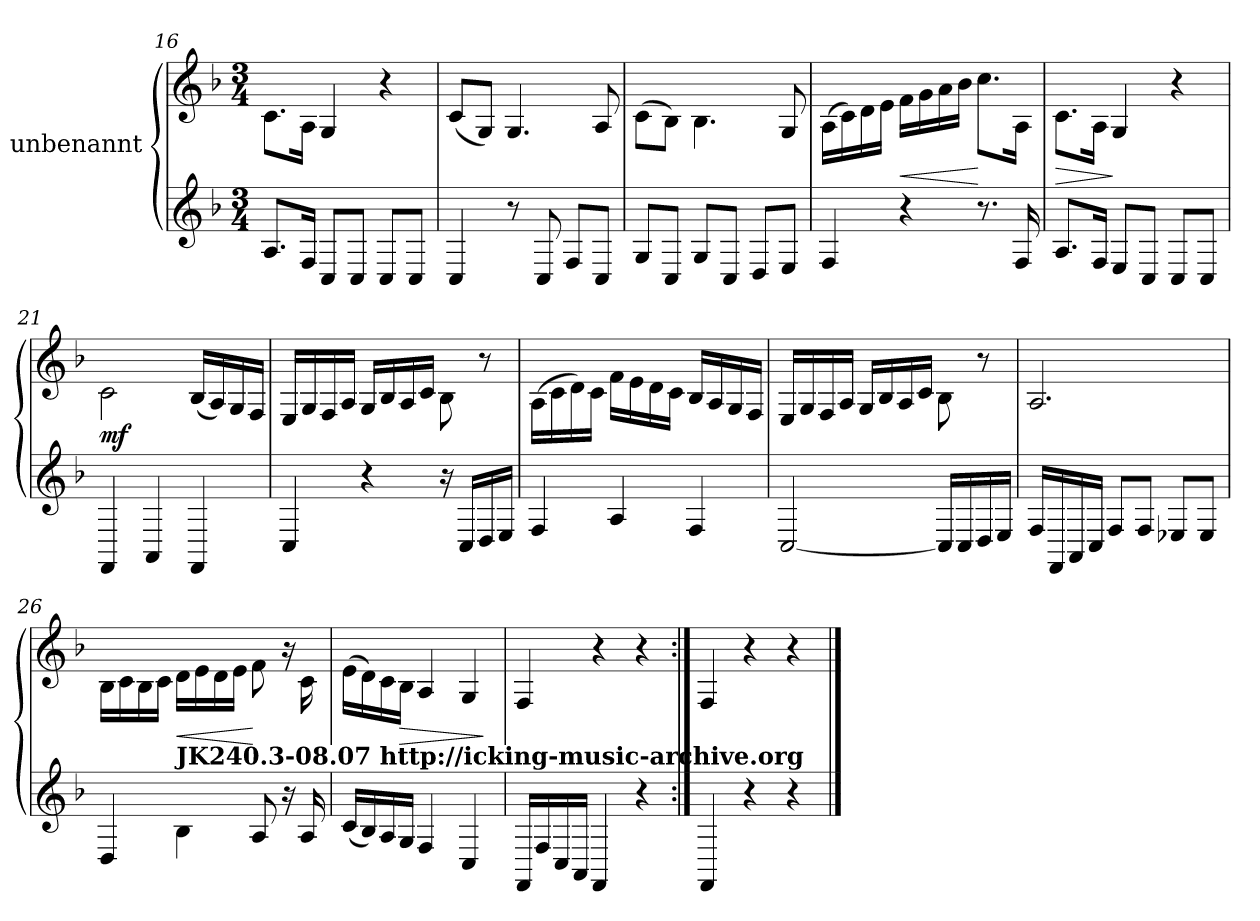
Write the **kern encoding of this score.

**kern	**kern	**dynam
*part2	*part1	*part1
*staff2	*staff1	*staff1
*I"unbenannt	*I"unbenannt	*
*clefG2	*clefG2	*
*ITrd-7c-12	*ITrd-7c-12	*
*k[b-]	*k[b-]	*
*M3/4	*M3/4	*
=16	=16	=16
8.a/L	8.cc\L	.
16f/Jk	16a\Jk	.
8c/L	4g/	.
8c/J	.	.
8c/L	4r	.
8c/J	.	.
=17	=17	=17
4c/	(8cc/L	.
.	8g/J)	.
8r	4.g/	.
8c/	.	.
8f/L	.	.
8c/J	8a/	.
=18	=18	=18
8g/L	(8cc\L	.
8c/J	8b-\J)	.
8g/L	4.b-\	.
8c/J	.	.
8d/L	.	.
8e/J	8g/	.
!!LO:LB:g=z
=19	=19	=19
4f/	(16a\LL	.
.	16cc\)	.
.	16dd\	.
.	16ee\JJ	.
!	!	!LO:HP:b
4r	16ff\LL	<
.	16gg\	.
.	16aa\	.
.	16bb-\JJ	.
8.r	8.ccc\L	[
16f/	16a\Jk	.
=20	=20	=20
!	!	!LO:HP:b
8.a/L	8.cc\L	>
16f/Jk	16a\Jk	.
8e/L	4g/	]
8c/J	.	.
8c/L	4r	.
8c/J	.	.
!!LO:LB:g=z
=21	=21	=21
!	!	!LO:DY:b
4F/	2cc\	mf
4A/	.	.
4F/	(16b-/LL	.
.	16a/)	.
.	16g/	.
.	16f/JJ	.
=22	=22	=22
4c/	16e/LL	.
.	16g/	.
.	16f/	.
.	16a/JJ	.
4r	16g/LL	.
.	16b-/	.
.	16a/	.
.	16cc/JJ	.
16r	8b-\	.
16c/LL	.	.
16d/	8r	.
16e/JJ	.	.
!!LO:LB:g=z
=23	=23	=23
4f/	(16a\LL	.
.	16cc\	.
.	16dd\)	.
.	16cc\JJ	.
4a/	16ff\LL	.
.	16ee\	.
.	16dd\	.
.	16cc\JJ	.
4f/	16b-/LL	.
.	16a/	.
.	16g/	.
.	16f/JJ	.
=24	=24	=24
[2c/	16e/LL	.
.	16g/	.
.	16f/	.
.	16a/JJ	.
.	16g/LL	.
.	16b-/	.
.	16a/	.
.	16cc/JJ	.
16c/LL]	8b-\	.
16c/	.	.
16d/	8r	.
16e/JJ	.	.
!!LO:LB:g=z
=25	=25	=25
16f/LL	2.a/	.
16F/	.	.
16A/	.	.
16c/JJ	.	.
8f/L	.	.
8f/J	.	.
8e-X/L	.	.
8e-/J	.	.
=26	=26	=26
4d/	16b-\LL	.
.	16cc\	.
.	16b-\	.
.	16cc\JJ	.
!LO:TX:a:B:t=JK240.3-08.07 http&colon;//icking-music-archive.org	!	!
!	!	!LO:HP:b
4b-\	16dd\LL	<
.	16ee\	.
.	16dd\	.
.	16ee\JJ	.
8a/	8ff\	[
16r	16r	.
16a/	16cc\	.
=27	=27	=27
(16cc/LL	(16ee\LL	.
16b-/)	16dd\)	.
16a/	16cc\	.
!	!	!LO:HP:b
16g/JJ	16b-\JJ	>
4f/	4a/	.
4c/	4g/	.
.	.	]
!!LO:LB:g=z
=28	=28	=28
16F/LL	4f/	.
16f/	.	.
16c/	.	.
16A/JJ	.	.
4F/	4r	.
4r	4r	.
=29:|!	=29:|!	=29:|!
4F/	4f/	.
4r	4r	.
4r	4r	.
==	==	==
*-	*-	*-
